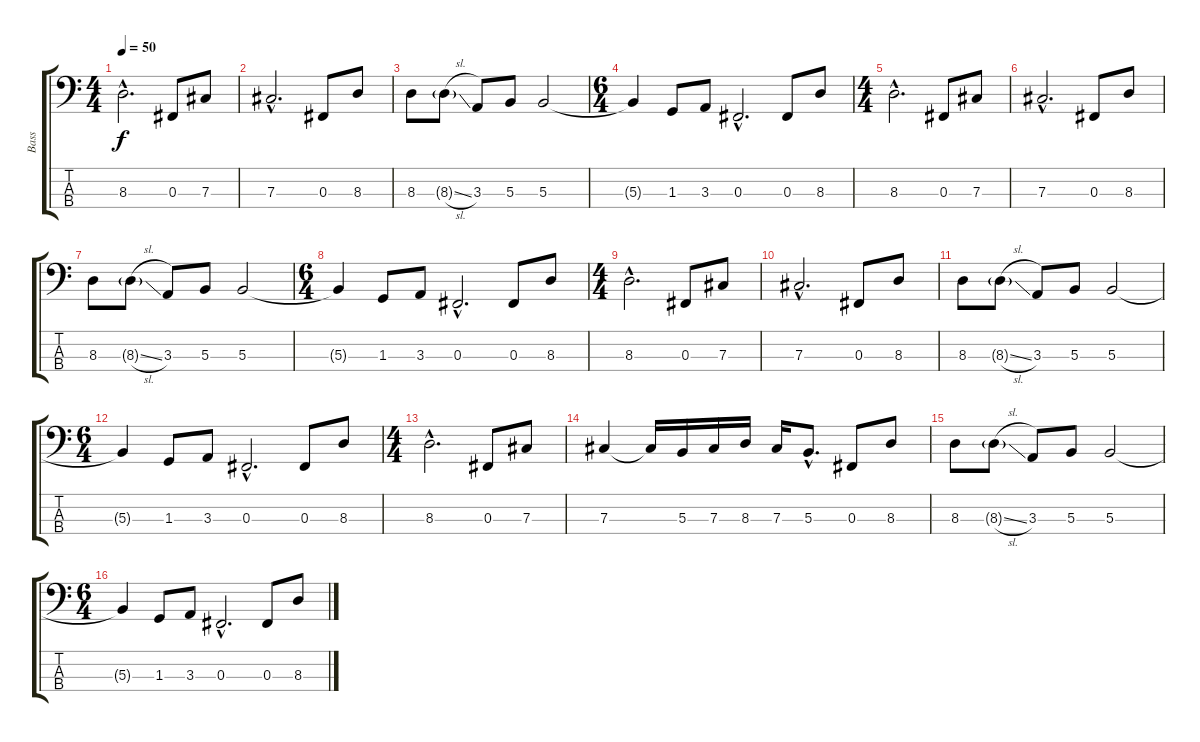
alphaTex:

\track ("Bass" "Bass") {instrument electricbassfinger}
\staff {score tabs}
\tuning (E2 B1 Gb1 Db1) {hide}
\ts (4 4)
\tempo 50
\clef f4
\ks c
8.3{hac}.2{d dy f} 0.3.8 7.3.8 |
7.3{hac}.2{d} 0.3.8 8.3.8 |
8.3.8 8.3{sl g}.8 3.3.8 5.3.8 5.3.2 |
\ts (6 4)
5.3{t}.4 1.3.8 3.3.8 0.3{hac}.2{d} 0.3.8 8.3.8 |
\ts (4 4)
8.3{hac}.2{d} 0.3.8 7.3.8 |
7.3{hac}.2{d} 0.3.8 8.3.8 |
8.3.8 8.3{sl g}.8 3.3.8 5.3.8 5.3.2 |
\ts (6 4)
5.3{t}.4 1.3.8 3.3.8 0.3{hac}.2{d} 0.3.8 8.3.8 |
\ts (4 4)
8.3{hac}.2{d} 0.3.8 7.3.8 |
7.3{hac}.2{d} 0.3.8 8.3.8 |
8.3.8 8.3{sl g}.8 3.3.8 5.3.8 5.3.2 |
\ts (6 4)
5.3{t}.4 1.3.8 3.3.8 0.3{hac}.2{d} 0.3.8 8.3.8 |
\ts (4 4)
8.3{hac}.2{d} 0.3.8 7.3.8 |
7.3.4 7.3{t}.16 5.3.16 7.3.16 8.3.16 7.3.16 5.3{hac}.8{d} 0.3.8 8.3.8 |
8.3.8 8.3{sl g}.8 3.3.8 5.3.8 5.3.2 |
\ts (6 4)
5.3{t}.4 1.3.8 3.3.8 0.3{hac}.2{d} 0.3.8 8.3.8
